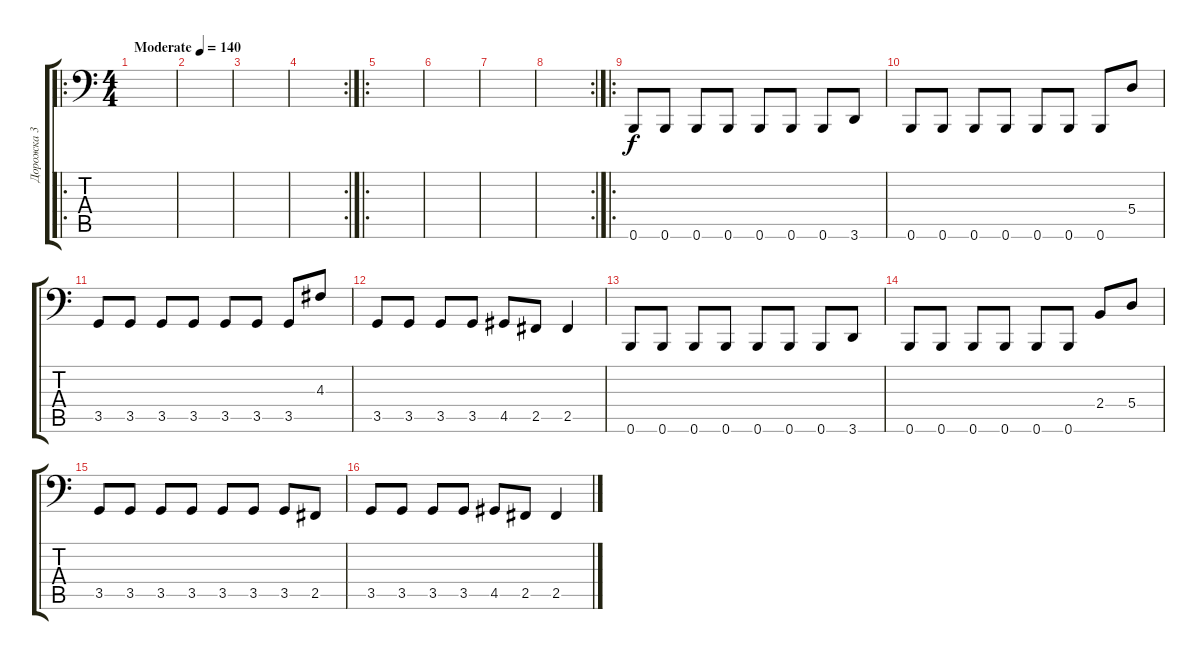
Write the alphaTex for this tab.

\track ("Дорожка 3" "Дорожка 3") {instrument slapbass1}
\staff {score tabs}
\tuning (B2 Gb2 D2 A1 E1 B0) {hide}
\ro
\ts (4 4)
\tempo (140 "Moderate")
\clef f4
\ks c
|
|
|
\rc 2
|
\ro
|
|
|
\rc 2
|
\ro
0.6.8 0.6.8 0.6.8 0.6.8 0.6.8 0.6.8 0.6.8 3.6.8 |
0.6.8 0.6.8 0.6.8 0.6.8 0.6.8 0.6.8 0.6.8 5.4.8 |
3.5.8 3.5.8 3.5.8 3.5.8 3.5.8 3.5.8 3.5.8 4.3.8 |
3.5.8 3.5.8 3.5.8 3.5.8 4.5.8 2.5.8 2.5.4 |
0.6.8 0.6.8 0.6.8 0.6.8 0.6.8 0.6.8 0.6.8 3.6.8 |
0.6.8 0.6.8 0.6.8 0.6.8 0.6.8 0.6.8 2.4.8 5.4.8 |
3.5.8 3.5.8 3.5.8 3.5.8 3.5.8 3.5.8 3.5.8 2.5.8 |
3.5.8 3.5.8 3.5.8 3.5.8 4.5.8 2.5.8 2.5.4
